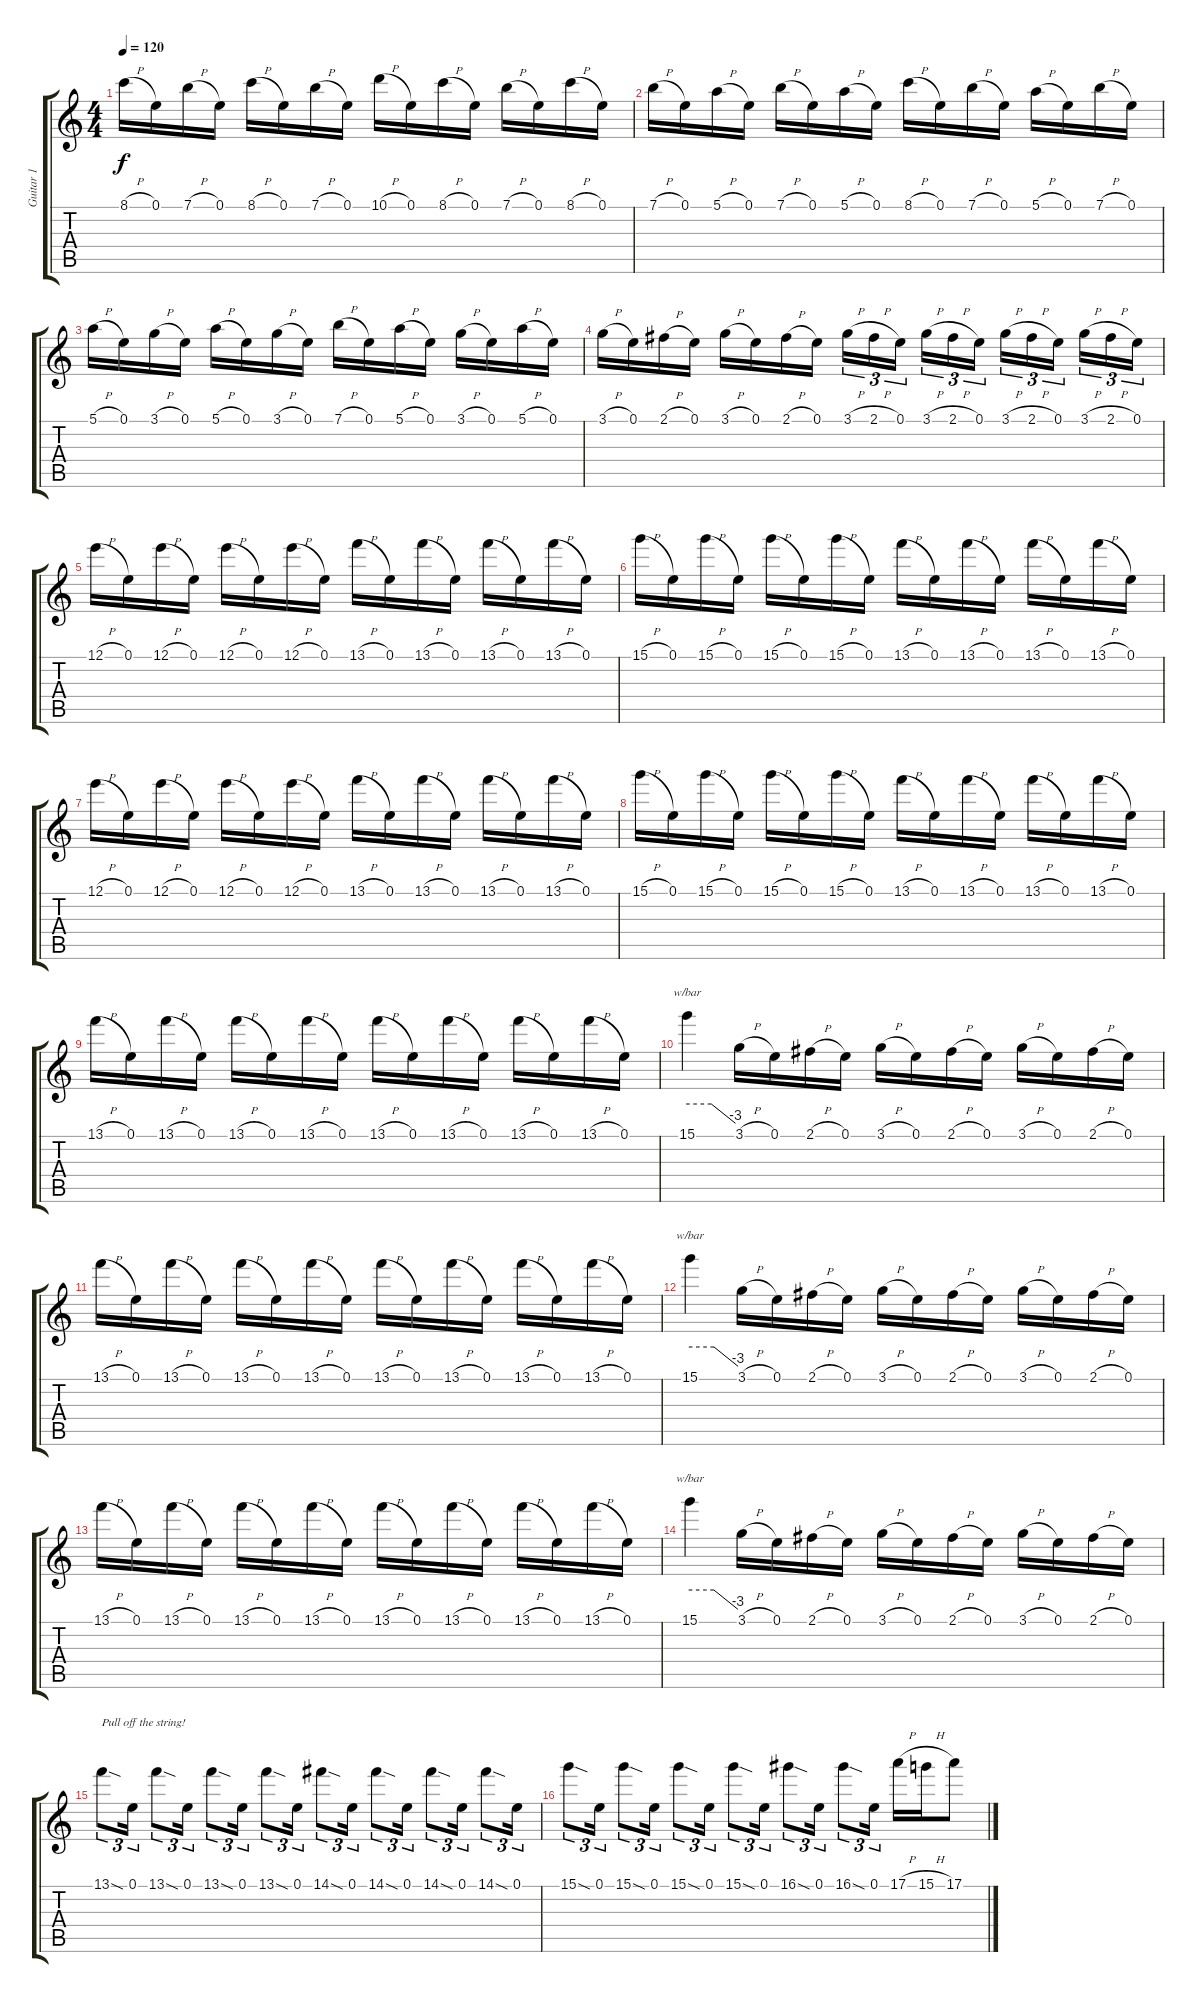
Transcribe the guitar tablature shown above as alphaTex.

\track ("Guitar 1" "Guitar 1") {instrument distortionguitar}
\staff {score tabs}
\tuning (E4 B3 G3 D3 A2 E2) {hide}
\ts (4 4)
\tempo 120
\clef g2
\ks c
8.1{h}.16{dy f} 0.1.16 7.1{h}.16 0.1.16 8.1{h}.16 0.1.16 7.1{h}.16 0.1.16 10.1{h}.16 0.1.16 8.1{h}.16 0.1.16 7.1{h}.16 0.1.16 8.1{h}.16 0.1.16 |
7.1{h}.16 0.1.16 5.1{h}.16 0.1.16 7.1{h}.16 0.1.16 5.1{h}.16 0.1.16 8.1{h}.16 0.1.16 7.1{h}.16 0.1.16 5.1{h}.16 0.1.16 7.1{h}.16 0.1.16 |
5.1{h}.16 0.1.16 3.1{h}.16 0.1.16 5.1{h}.16 0.1.16 3.1{h}.16 0.1.16 7.1{h}.16 0.1.16 5.1{h}.16 0.1.16 3.1{h}.16 0.1.16 5.1{h}.16 0.1.16 |
3.1{h}.16 0.1.16 2.1{h}.16 0.1.16 3.1{h}.16 0.1.16 2.1{h}.16 0.1.16 3.1{h}.16{tu (3 2)} 2.1{h}.16{tu (3 2)} 0.1.16{tu (3 2)} 3.1{h}.16{tu (3 2)} 2.1{h}.16{tu (3 2)} 0.1.16{tu (3 2)} 3.1{h}.16{tu (3 2)} 2.1{h}.16{tu (3 2)} 0.1.16{tu (3 2)} 3.1{h}.16{tu (3 2)} 2.1{h}.16{tu (3 2)} 0.1.16{tu (3 2)} |
12.1{h}.16 0.1.16 12.1{h}.16 0.1.16 12.1{h}.16 0.1.16 12.1{h}.16 0.1.16 13.1{h}.16 0.1.16 13.1{h}.16 0.1.16 13.1{h}.16 0.1.16 13.1{h}.16 0.1.16 |
15.1{h}.16 0.1.16 15.1{h}.16 0.1.16 15.1{h}.16 0.1.16 15.1{h}.16 0.1.16 13.1{h}.16 0.1.16 13.1{h}.16 0.1.16 13.1{h}.16 0.1.16 13.1{h}.16 0.1.16 |
12.1{h}.16 0.1.16 12.1{h}.16 0.1.16 12.1{h}.16 0.1.16 12.1{h}.16 0.1.16 13.1{h}.16 0.1.16 13.1{h}.16 0.1.16 13.1{h}.16 0.1.16 13.1{h}.16 0.1.16 |
15.1{h}.16 0.1.16 15.1{h}.16 0.1.16 15.1{h}.16 0.1.16 15.1{h}.16 0.1.16 13.1{h}.16 0.1.16 13.1{h}.16 0.1.16 13.1{h}.16 0.1.16 13.1{h}.16 0.1.16 |
13.1{h}.16 0.1.16 13.1{h}.16 0.1.16 13.1{h}.16 0.1.16 13.1{h}.16 0.1.16 13.1{h}.16 0.1.16 13.1{h}.16 0.1.16 13.1{h}.16 0.1.16 13.1{h}.16 0.1.16 |
15.1.4{tbe (custom default 0 0 30 0 60 -12)} 3.1{h}.16 0.1.16 2.1{h}.16 0.1.16 3.1{h}.16 0.1.16 2.1{h}.16 0.1.16 3.1{h}.16 0.1.16 2.1{h}.16 0.1.16 |
13.1{h}.16 0.1.16 13.1{h}.16 0.1.16 13.1{h}.16 0.1.16 13.1{h}.16 0.1.16 13.1{h}.16 0.1.16 13.1{h}.16 0.1.16 13.1{h}.16 0.1.16 13.1{h}.16 0.1.16 |
15.1.4{tbe (custom default 0 0 30 0 60 -12)} 3.1{h}.16 0.1.16 2.1{h}.16 0.1.16 3.1{h}.16 0.1.16 2.1{h}.16 0.1.16 3.1{h}.16 0.1.16 2.1{h}.16 0.1.16 |
13.1{h}.16 0.1.16 13.1{h}.16 0.1.16 13.1{h}.16 0.1.16 13.1{h}.16 0.1.16 13.1{h}.16 0.1.16 13.1{h}.16 0.1.16 13.1{h}.16 0.1.16 13.1{h}.16 0.1.16 |
15.1.4{tbe (custom default 0 0 30 0 60 -12)} 3.1{h}.16 0.1.16 2.1{h}.16 0.1.16 3.1{h}.16 0.1.16 2.1{h}.16 0.1.16 3.1{h}.16 0.1.16 2.1{h}.16 0.1.16 |
13.1{sod}.8{tu (3 2) txt "Pull off the string!"} 0.1.16{tu (3 2)} 13.1{sod}.8{tu (3 2)} 0.1.16{tu (3 2)} 13.1{sod}.8{tu (3 2)} 0.1.16{tu (3 2)} 13.1{sod}.8{tu (3 2)} 0.1.16{tu (3 2)} 14.1{sod}.8{tu (3 2)} 0.1.16{tu (3 2)} 14.1{sod}.8{tu (3 2)} 0.1.16{tu (3 2)} 14.1{sod}.8{tu (3 2)} 0.1.16{tu (3 2)} 14.1{sod}.8{tu (3 2)} 0.1.16{tu (3 2)} |
15.1{sod}.8{tu (3 2)} 0.1.16{tu (3 2)} 15.1{sod}.8{tu (3 2)} 0.1.16{tu (3 2)} 15.1{sod}.8{tu (3 2)} 0.1.16{tu (3 2)} 15.1{sod}.8{tu (3 2)} 0.1.16{tu (3 2)} 16.1{sod}.8{tu (3 2)} 0.1.16{tu (3 2)} 16.1{sod}.8{tu (3 2)} 0.1.16{tu (3 2)} 17.1{h}.16 15.1{h}.16 17.1.8
